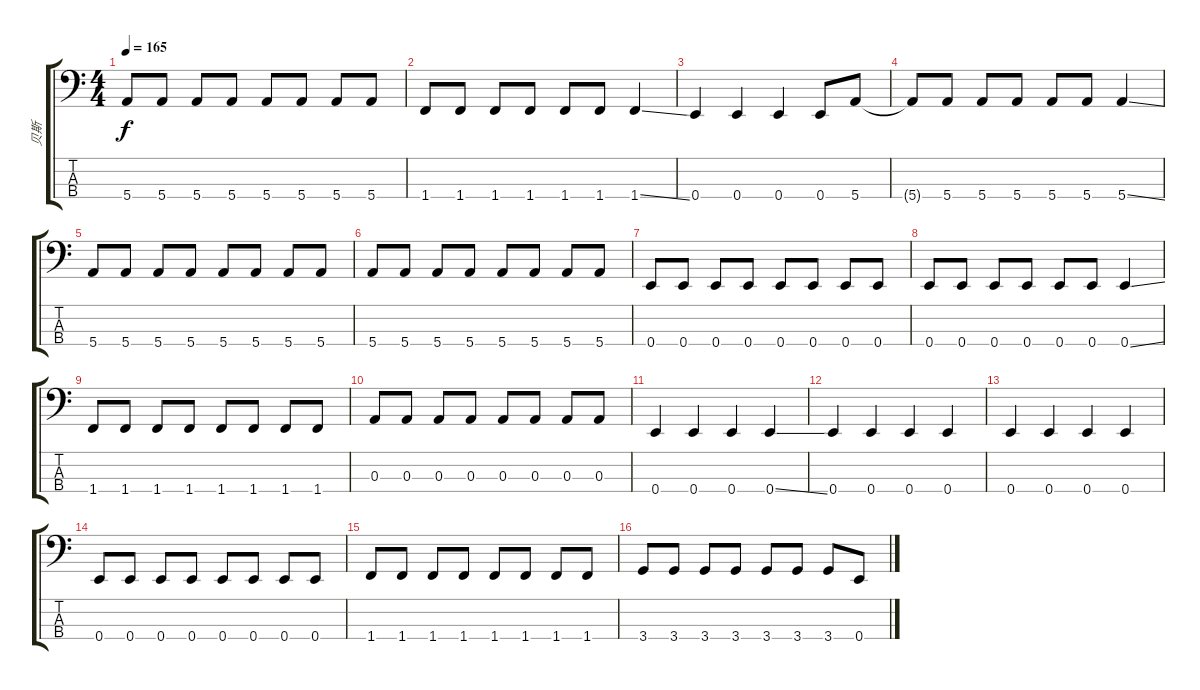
\track ("贝斯" "贝斯") {instrument electricbassfinger}
\staff {score tabs}
\tuning (G2 D2 A1 E1) {hide}
\ts (4 4)
\tempo 165
\clef f4
\ks c
5.4.8{dy f} 5.4.8 5.4.8 5.4.8 5.4.8 5.4.8 5.4.8 5.4.8 |
1.4.8 1.4.8 1.4.8 1.4.8 1.4.8 1.4.8 1.4{ss}.4 |
0.4.4 0.4.4 0.4.4 0.4.8 5.4.8 |
5.4{t}.8 5.4.8 5.4.8 5.4.8 5.4.8 5.4.8 5.4{ss}.4 |
5.4.8 5.4.8 5.4.8 5.4.8 5.4.8 5.4.8 5.4.8 5.4.8 |
5.4.8 5.4.8 5.4.8 5.4.8 5.4.8 5.4.8 5.4.8 5.4.8 |
0.4.8 0.4.8 0.4.8 0.4.8 0.4.8 0.4.8 0.4.8 0.4.8 |
0.4.8 0.4.8 0.4.8 0.4.8 0.4.8 0.4.8 0.4{ss}.4 |
1.4.8 1.4.8 1.4.8 1.4.8 1.4.8 1.4.8 1.4.8 1.4.8 |
0.3.8 0.3.8 0.3.8 0.3.8 0.3.8 0.3.8 0.3.8 0.3.8 |
0.4.4 0.4.4 0.4.4 0.4{ss}.4 |
0.4.4 0.4.4 0.4.4 0.4.4 |
0.4.4 0.4.4 0.4.4 0.4.4 |
0.4.8 0.4.8 0.4.8 0.4.8 0.4.8 0.4.8 0.4.8 0.4.8 |
1.4.8 1.4.8 1.4.8 1.4.8 1.4.8 1.4.8 1.4.8 1.4.8 |
3.4.8 3.4.8 3.4.8 3.4.8 3.4.8 3.4.8 3.4.8 0.4.8
